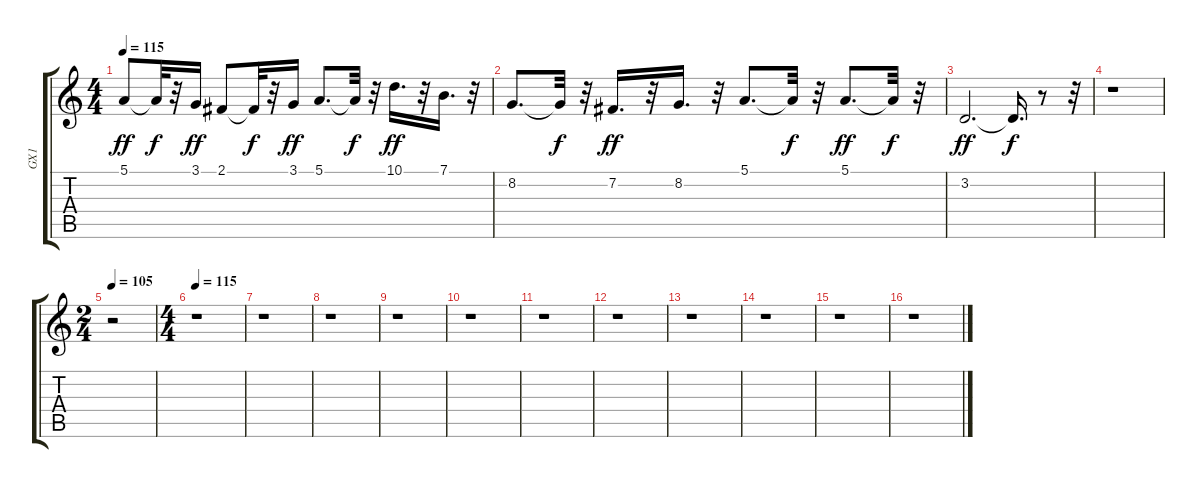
\track ("GX1" "GX1") {instrument pad3polysynth}
\staff {score tabs}
\tuning (E4 B3 G3 D3 A2 E2) {hide}
\ts (4 4)
\tempo 115
\clef g2
\ks c
5.1.8{dy ff} 5.1{t}.32{dy f} r.32 3.1.16{dy ff} 2.1.8 2.1{t}.32{dy f} r.32 3.1.16{dy ff} 5.1.8{d} 5.1{t}.32{dy f} r.32 10.1.16{d dy ff} r.32 7.1.16{d} r.32 |
8.2.8{d} 8.2{t}.32{dy f} r.32 7.2.16{d dy ff} r.32 8.2.16{d} r.32 5.1.8{d} 5.1{t}.32{dy f} r.32 5.1.8{d dy ff} 5.1{t}.32{dy f} r.32 |
3.2.2{d dy ff} 3.2{t}.16{d dy f} r.8 r.32 |
r.1 |
\ts (2 4)
\tempo 105
r.2 |
\ts (4 4)
\tempo 115
r.1 |
r.1 |
r.1 |
r.1 |
r.1 |
r.1 |
r.1 |
r.1 |
r.1 |
r.1 |
r.1
